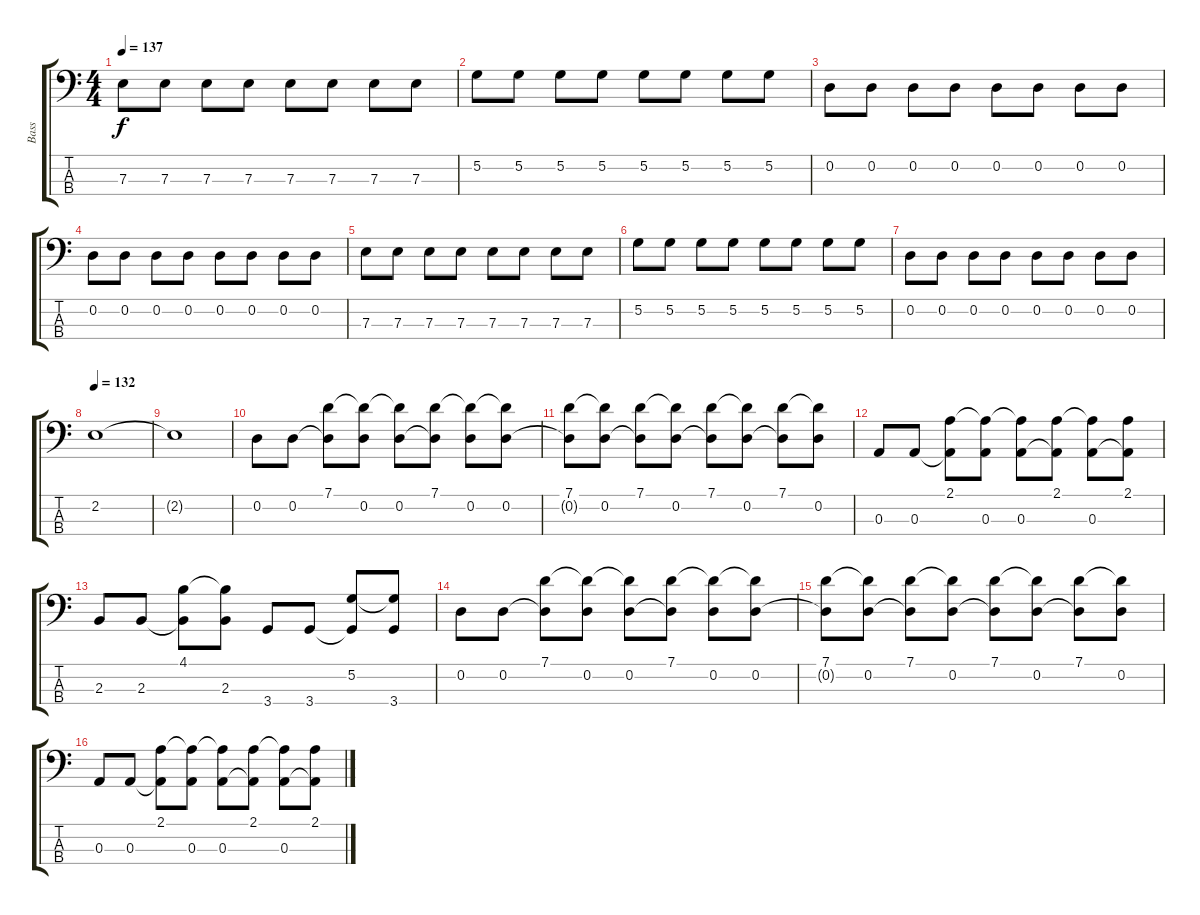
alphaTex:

\track ("Bass" "Bass") {instrument electricbasspick}
\staff {score tabs}
\tuning (G2 D2 A1 E1) {hide}
\ts (4 4)
\tempo 137
\clef f4
\ks c
7.3.8{dy f} 7.3.8 7.3.8 7.3.8 7.3.8 7.3.8 7.3.8 7.3.8 |
5.2.8 5.2.8 5.2.8 5.2.8 5.2.8 5.2.8 5.2.8 5.2.8 |
0.2.8 0.2.8 0.2.8 0.2.8 0.2.8 0.2.8 0.2.8 0.2.8 |
0.2.8 0.2.8 0.2.8 0.2.8 0.2.8 0.2.8 0.2.8 0.2.8 |
7.3.8 7.3.8 7.3.8 7.3.8 7.3.8 7.3.8 7.3.8 7.3.8 |
5.2.8 5.2.8 5.2.8 5.2.8 5.2.8 5.2.8 5.2.8 5.2.8 |
0.2.8 0.2.8 0.2.8 0.2.8 0.2.8 0.2.8 0.2.8 0.2.8 |
\tempo 132
2.2.1 |
2.2{t}.1 |
0.2.8 0.2.8 (7.1 0.2{t}).8 (7.1{t} 0.2).8 (7.1{t} 0.2).8 (7.1 0.2{t}).8 (7.1{t} 0.2).8 (7.1{t} 0.2).8 |
(7.1 0.2{t}).8 (7.1{t} 0.2).8 (7.1 0.2{t}).8 (7.1{t} 0.2).8 (7.1 0.2{t}).8 (7.1{t} 0.2).8 (7.1 0.2{t}).8 (7.1{t} 0.2).8 |
0.3.8 0.3.8 (2.1 0.3{t}).8 (2.1{t} 0.3).8 (2.1{t} 0.3).8 (2.1 0.3{t}).8 (2.1{t} 0.3).8 (2.1 0.3{t}).8 |
2.3.8 2.3.8 (4.1 2.3{t}).8 (4.1{t} 2.3).8 3.4.8 3.4.8 (5.2 3.4{t}).8 (5.2{t} 3.4).8 |
0.2.8 0.2.8 (7.1 0.2{t}).8 (7.1{t} 0.2).8 (7.1{t} 0.2).8 (7.1 0.2{t}).8 (7.1{t} 0.2).8 (7.1{t} 0.2).8 |
(7.1 0.2{t}).8 (7.1{t} 0.2).8 (7.1 0.2{t}).8 (7.1{t} 0.2).8 (7.1 0.2{t}).8 (7.1{t} 0.2).8 (7.1 0.2{t}).8 (7.1{t} 0.2).8 |
0.3.8 0.3.8 (2.1 0.3{t}).8 (2.1{t} 0.3).8 (2.1{t} 0.3).8 (2.1 0.3{t}).8 (2.1{t} 0.3).8 (2.1 0.3{t}).8
